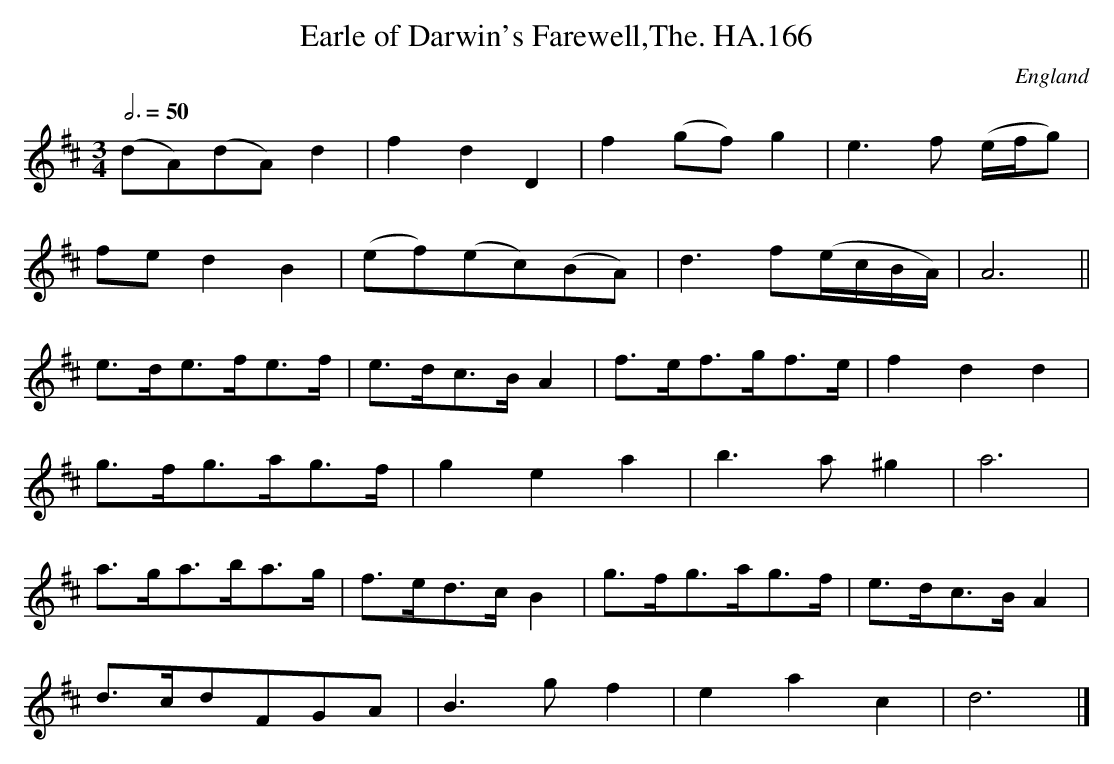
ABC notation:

X:1
T:Earle of Darwin's Farewell,The. HA.166
M:3/4
L:1/8
Q:3/4=50
O:England
K:D major
(dA)(dA)d2|f2 d2D2|f2 (gf) g2|e3f (e/2f/2g)|!
fed2B2|(ef)(ec)(BA)|d3 f(e/2c/2B/2A/2)|A6||!
e>de>fe>f|e>dc>B A2|f>ef>gf>e|f2d2d2|!
g>fg>ag>f|g2e2a2|b3a^g2|a6|!
a>ga>ba>g|f>ed>cB2|g>fg>ag>f|e>dc>BA2|!
d>cdFGA|B3g f2|e2a2c2|d6|]
